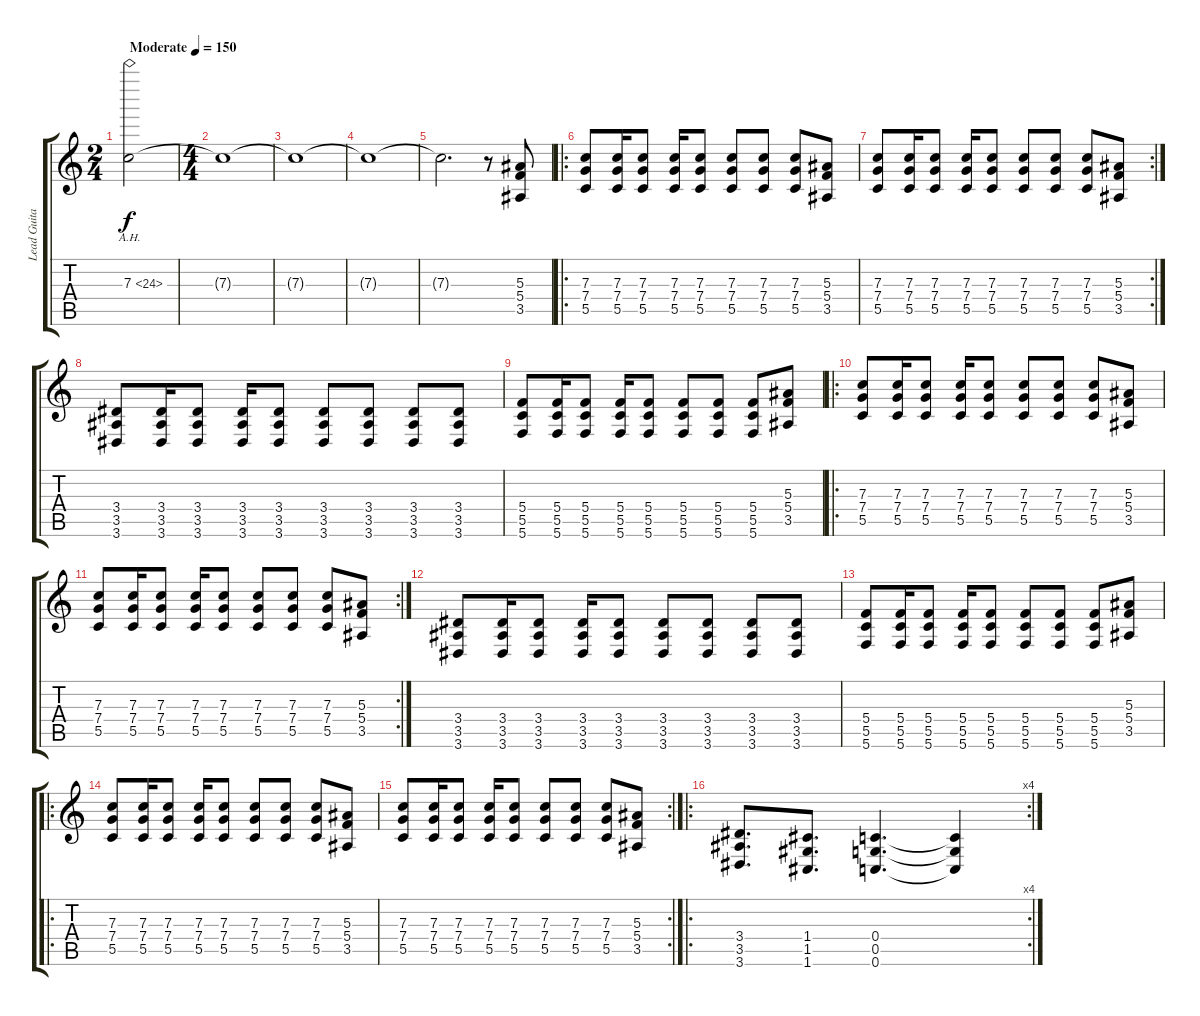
\track ("Lead Guitar" "Lead Guita") {instrument distortionguitar}
\staff {score tabs}
\tuning (D4 A3 F3 C3 G2 C2) {hide}
\ts (2 4)
\tempo (150 "Moderate")
\clef g2
\ks c
7.3{ah 17}.2{dy f instrument distortionguitar} |
\ts (4 4)
7.3{t}.1 |
7.3{t}.1 |
7.3{t}.1 |
7.3{t}.2{d} r.8 (5.3 5.4 3.5).8 |
\ro
(7.3 7.4 5.5).8 (7.3 7.4 5.5).16 (7.3 7.4 5.5).8 (7.3 7.4 5.5).16 (7.3 7.4 5.5).8 (7.3 7.4 5.5).8 (7.3 7.4 5.5).8 (7.3 7.4 5.5).8 (5.3 5.4 3.5).8 |
\rc 2
(7.3 7.4 5.5).8 (7.3 7.4 5.5).16 (7.3 7.4 5.5).8 (7.3 7.4 5.5).16 (7.3 7.4 5.5).8 (7.3 7.4 5.5).8 (7.3 7.4 5.5).8 (7.3 7.4 5.5).8 (5.3 5.4 3.5).8 |
(3.4 3.5 3.6).8 (3.4 3.5 3.6).16 (3.4 3.5 3.6).8 (3.4 3.5 3.6).16 (3.4 3.5 3.6).8 (3.4 3.5 3.6).8 (3.4 3.5 3.6).8 (3.4 3.5 3.6).8 (3.4 3.5 3.6).8 |
(5.4 5.5 5.6).8 (5.4 5.5 5.6).16 (5.4 5.5 5.6).8 (5.4 5.5 5.6).16 (5.4 5.5 5.6).8 (5.4 5.5 5.6).8 (5.4 5.5 5.6).8 (5.4 5.5 5.6).8 (5.3 5.4 3.5).8 |
\ro
(7.3 7.4 5.5).8 (7.3 7.4 5.5).16 (7.3 7.4 5.5).8 (7.3 7.4 5.5).16 (7.3 7.4 5.5).8 (7.3 7.4 5.5).8 (7.3 7.4 5.5).8 (7.3 7.4 5.5).8 (5.3 5.4 3.5).8 |
\rc 2
(7.3 7.4 5.5).8 (7.3 7.4 5.5).16 (7.3 7.4 5.5).8 (7.3 7.4 5.5).16 (7.3 7.4 5.5).8 (7.3 7.4 5.5).8 (7.3 7.4 5.5).8 (7.3 7.4 5.5).8 (5.3 5.4 3.5).8 |
(3.4 3.5 3.6).8 (3.4 3.5 3.6).16 (3.4 3.5 3.6).8 (3.4 3.5 3.6).16 (3.4 3.5 3.6).8 (3.4 3.5 3.6).8 (3.4 3.5 3.6).8 (3.4 3.5 3.6).8 (3.4 3.5 3.6).8 |
(5.4 5.5 5.6).8 (5.4 5.5 5.6).16 (5.4 5.5 5.6).8 (5.4 5.5 5.6).16 (5.4 5.5 5.6).8 (5.4 5.5 5.6).8 (5.4 5.5 5.6).8 (5.4 5.5 5.6).8 (5.3 5.4 3.5).8 |
\ro
(7.3 7.4 5.5).8 (7.3 7.4 5.5).16 (7.3 7.4 5.5).8 (7.3 7.4 5.5).16 (7.3 7.4 5.5).8 (7.3 7.4 5.5).8 (7.3 7.4 5.5).8 (7.3 7.4 5.5).8 (5.3 5.4 3.5).8 |
\rc 2
(7.3 7.4 5.5).8 (7.3 7.4 5.5).16 (7.3 7.4 5.5).8 (7.3 7.4 5.5).16 (7.3 7.4 5.5).8 (7.3 7.4 5.5).8 (7.3 7.4 5.5).8 (7.3 7.4 5.5).8 (5.3 5.4 3.5).8 |
\ro
\rc 4
(3.4 3.5 3.6).8{d} (1.4 1.5 1.6).8{d} (0.4 0.5 0.6).4{d} (0.4{t} 0.5{t} 0.6{t}).4
